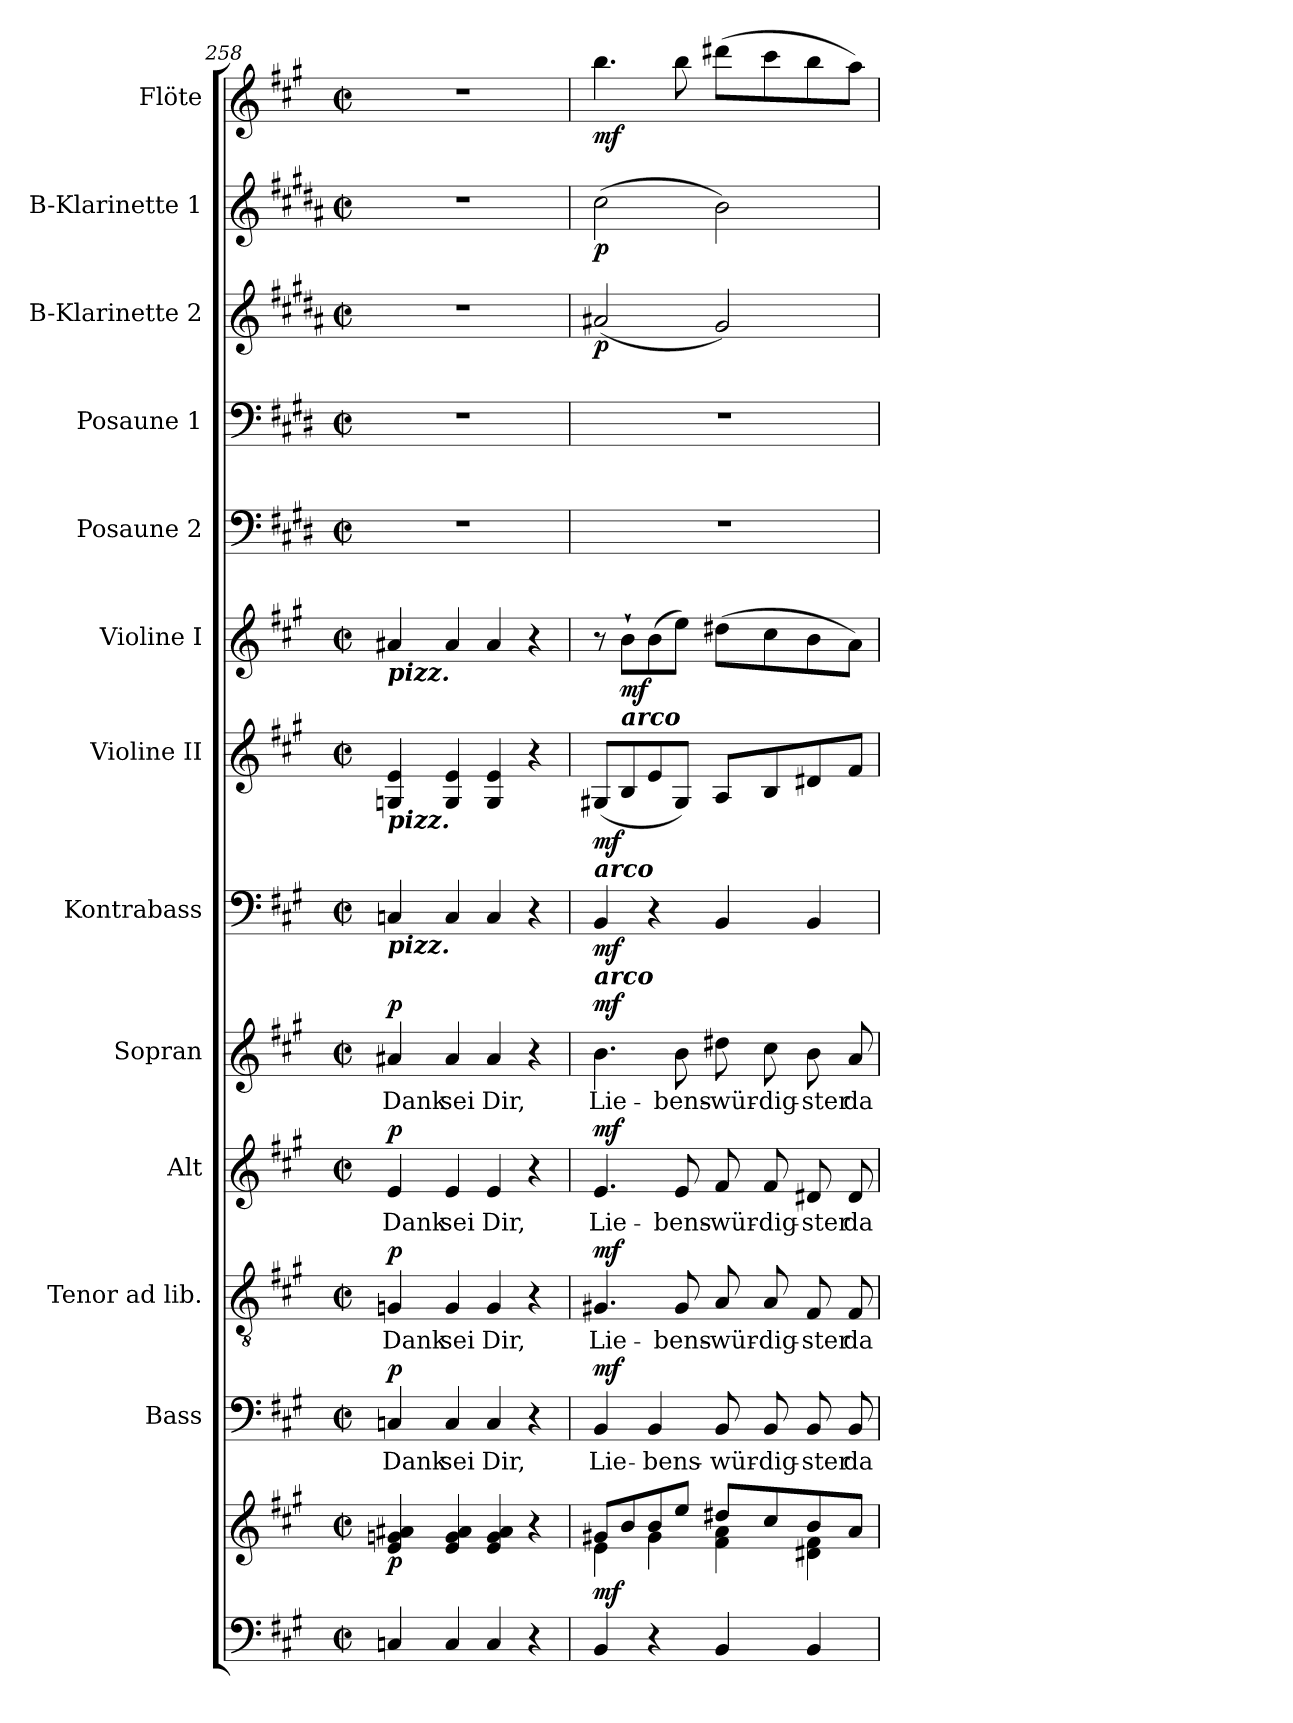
**kern	**kern	**dynam	**kern	**text	**dynam	**kern	**text	**dynam	**kern	**text	**dynam	**kern	**text	**dynam	**kern	**dynam	**kern	**dynam	**kern	**dynam	**kern	**kern	**kern	**dynam	**kern	**dynam	**kern	**dynam
*part13	*part13	*part13	*part12	*part12	*part12	*part11	*part11	*part11	*part10	*part10	*part10	*part9	*part9	*part9	*part8	*part8	*part7	*part7	*part6	*part6	*part5	*part4	*part3	*part3	*part2	*part2	*part1	*part1
*staff14	*staff13	*staff13/14	*staff12	*staff12	*staff12	*staff11	*staff11	*staff11	*staff10	*staff10	*staff10	*staff9	*staff9	*staff9	*staff8	*staff8	*staff7	*staff7	*staff6	*staff6	*staff5	*staff4	*staff3	*staff3	*staff2	*staff2	*staff1	*staff1
*	*	*	*I"Bass	*	*	*I"Tenor ad lib.	*	*	*I"Alt	*	*	*I"Sopran	*	*	*I"Kontrabass	*	*I"Violine II	*	*I"Violine I	*	*I"Posaune 2	*I"Posaune 1	*I"B-Klarinette 2	*	*I"B-Klarinette 1	*	*I"Flöte	*
*	*	*	*I'B.	*	*	*I'T.	*	*	*I'A.	*	*	*I'S.	*	*	*I'Kb.	*	*I'Vl. II	*	*I'Vl. I	*	*I'Pos 2	*I'Pos. 1	*I'B Kl. 2	*	*I'B Kl. 1	*	*I'Fl.	*
!!LO:PB:g=z
*clefF4	*clefG2	*	*clefF4	*	*	*clefGv2	*	*	*clefG2	*	*	*clefG2	*	*	*clefF4	*	*clefG2	*	*clefG2	*	*clefF4	*clefF4	*clefG2	*	*clefG2	*	*clefG2	*
*	*	*	*	*	*	*	*	*	*	*	*	*	*	*	*ITrd7c12	*	*	*	*	*	*ITrd4c7	*ITrd4c7	*ITrd1c2	*	*ITrd1c2	*	*	*
*k[f#c#g#]	*k[f#c#g#]	*	*k[f#c#g#]	*	*	*k[f#c#g#]	*	*	*k[f#c#g#]	*	*	*k[f#c#g#]	*	*	*k[f#c#g#]	*	*k[f#c#g#]	*	*k[f#c#g#]	*	*k[f#c#g#]	*k[f#c#g#]	*k[f#c#g#]	*	*k[f#c#g#]	*	*k[f#c#g#]	*
*A:	*A:	*	*A:	*	*	*A:	*	*	*A:	*	*	*A:	*	*	*A:	*	*A:	*	*A:	*	*A:	*A:	*A:	*	*A:	*	*A:	*
*M2/2	*M2/2	*	*M2/2	*	*	*M2/2	*	*	*M2/2	*	*	*M2/2	*	*	*M2/2	*	*M2/2	*	*M2/2	*	*M2/2	*M2/2	*M2/2	*	*M2/2	*	*M2/2	*
*met(c|)	*met(c|)	*	*met(c|)	*	*	*met(c|)	*	*	*met(c|)	*	*	*met(c|)	*	*	*met(c|)	*	*met(c|)	*	*met(c|)	*	*met(c|)	*met(c|)	*met(c|)	*	*met(c|)	*	*met(c|)	*
=258	=258	=258	=258	=258	=258	=258	=258	=258	=258	=258	=258	=258	=258	=258	=258	=258	=258	=258	=258	=258	=258	=258	=258	=258	=258	=258	=258	=258
!	!	!	!	!	!	!	!	!	!	!	!	!	!	!	!	!	!	!	!LO:TX:b:Bi:t=pizz.	!	!	!	!	!	!	!	!	!
!	!	!	!	!	!	!	!	!	!	!	!	!	!	!	!	!	!LO:TX:b:Bi:t=pizz.	!	!	!	!	!	!	!	!	!	!	!
!	!	!	!	!	!	!	!	!	!	!	!	!	!	!	!LO:TX:b:Bi:t=pizz.	!	!	!	!	!	!	!	!	!	!	!	!	!
!	!	!LO:DY:b	!	!LO:LY:b	!LO:DY:a	!	!LO:LY:b	!LO:DY:a	!	!LO:LY:b	!LO:DY:a	!	!LO:LY:b	!LO:DY:a	!	!	!	!	!	!	!	!	!	!	!	!	!	!
4Cn/	4e/ 4gn/ 4a#X/	p	4Cn/	Dank	p	4Gn/	Dank	p	4e/	Dank	p	4a#X/	Dank	p	4CCn/	.	4Gn/ 4e/	.	4a#X/	.	1r	1r	1r	.	1r	.	1r	.
!	!	!	!	!LO:LY:b	!	!	!LO:LY:b	!	!	!LO:LY:b	!	!	!LO:LY:b	!	!	!	!	!	!	!	!	!	!	!	!	!	!	!
4C/	4e/ 4g/ 4a#/	.	4C/	sei	.	4G/	sei	.	4e/	sei	.	4a#/	sei	.	4CC/	.	4G/ 4e/	.	4a#/	.	.	.	.	.	.	.	.	.
!	!	!	!	!LO:LY:b	!	!	!LO:LY:b	!	!	!LO:LY:b	!	!	!LO:LY:b	!	!	!	!	!	!	!	!	!	!	!	!	!	!	!
4C/	4e/ 4g/ 4a#/	.	4C/	Dir,	.	4G/	Dir,	.	4e/	Dir,	.	4a#/	Dir,	.	4CC/	.	4G/ 4e/	.	4a#/	.	.	.	.	.	.	.	.	.
4r	4r	.	4r	.	.	4r	.	.	4r	.	.	4r	.	.	4r	.	4r	.	4r	.	.	.	.	.	.	.	.	.
=259	=259	=259	=259	=259	=259	=259	=259	=259	=259	=259	=259	=259	=259	=259	=259	=259	=259	=259	=259	=259	=259	=259	=259	=259	=259	=259	=259	=259
*	*^	*	*	*	*	*	*	*	*	*	*	*	*	*	*	*	*	*	*	*	*	*	*	*	*	*	*	*
!	!	!	!	!	!	!	!	!	!	!	!	!	!	!	!	!	!	!LO:TX:b:Bi:t=arco	!	!	!	!	!	!	!	!	!	!	!
!	!	!	!	!	!	!	!	!	!	!	!	!	!	!	!	!LO:TX:b:Bi:t=arco	!	!	!	!	!	!	!	!	!	!	!	!	!
!	!	!	!LO:DY:b	!	!LO:LY:b	!LO:DY:a	!	!LO:LY:b	!LO:DY:a	!	!LO:LY:b	!LO:DY:a	!	!LO:LY:b	!LO:DY:a	!	!LO:DY:b	!	!LO:DY:b	!	!	!	!	!	!LO:DY:b	!	!LO:DY:b	!	!LO:DY:b
4BB/	8g#X/L	4e\	mf	4BB/	Lie-	mf	4.G#X/	Lie-	mf	4.e/	Lie-	mf	4.b\	Lie-	mf	4BBB/	mf	(<8G#X/L	mf	8r	.	1r	1r	(<2g#X/	p	(>2b\	p	4.bb\	mf
!	!	!	!	!	!	!	!	!	!	!	!	!	!	!	!	!	!	!	!	!LO:TX:b:Bi:t=arco	!	!	!	!	!	!	!	!	!
!	!	!	!	!	!	!	!	!	!	!	!	!	!	!	!	!	!	!	!	!	!LO:DY:b	!	!	!	!	!	!	!	!
.	8b/	.	.	.	.	.	.	.	.	.	.	.	.	.	.	.	.	8B/	.	8b`>\L	mf	.	.	.	.	.	.	.	.
!	!	!	!	!	!LO:LY:b	!	!	!	!	!	!	!	!	!	!	!	!	!	!	!	!	!	!	!	!	!	!	!	!
4r	8b/	4g#\	.	4BB/	-bens-	.	.	.	.	.	.	.	.	.	.	4r	.	8e/	.	(>8b\	.	.	.	.	.	.	.	.	.
!	!	!	!	!	!	!	!	!LO:LY:b	!	!	!LO:LY:b	!	!	!LO:LY:b	!	!	!	!	!	!	!	!	!	!	!	!	!	!	!
.	8ee/J	.	.	.	.	.	8G#/	-bens-	.	8e/	-bens-	.	8b\	-bens-	.	.	.	8G#/J)	.	8ee\J)	.	.	.	.	.	.	.	8bb\	.
!	!	!	!	!	!LO:LY:b	!	!	!LO:LY:b	!	!	!LO:LY:b	!	!	!LO:LY:b	!	!	!	!	!	!	!	!	!	!	!	!	!	!	!
4BB/	8dd#X/L	4f#\ 4a\	.	8BB/	-wür-	.	8A/	-wür-	.	8f#/	-wür-	.	8dd#X\	-wür-	.	4BBB/	.	8A/L	.	(>8dd#X\L	.	.	.	2f#/)	.	2a\)	.	(>8ddd#X\L	.
!	!	!	!	!	!LO:LY:b	!	!	!LO:LY:b	!	!	!LO:LY:b	!	!	!LO:LY:b	!	!	!	!	!	!	!	!	!	!	!	!	!	!	!
.	8cc#/	.	.	8BB/	-dig-	.	8A/	-dig-	.	8f#/	-dig-	.	8cc#\	-dig-	.	.	.	8B/	.	8cc#\	.	.	.	.	.	.	.	8ccc#\	.
!	!	!	!	!	!LO:LY:b	!	!	!LO:LY:b	!	!	!LO:LY:b	!	!	!LO:LY:b	!	!	!	!	!	!	!	!	!	!	!	!	!	!	!
4BB/	8b/	4d#X\ 4f#\	.	8BB/	-ster	.	8F#/	-ster	.	8d#X/	-ster	.	8b\	-ster	.	4BBB/	.	8d#X/	.	8b\	.	.	.	.	.	.	.	8bb\	.
!	!	!	!	!	!LO:LY:b	!	!	!LO:LY:b	!	!	!LO:LY:b	!	!	!LO:LY:b	!	!	!	!	!	!	!	!	!	!	!	!	!	!	!
.	8a/J	.	.	8BB/	da-	.	8F#/	da-	.	8d#/	da-	.	8a/	da-	.	.	.	8f#/J	.	8a\J)	.	.	.	.	.	.	.	8aa\J)	.
*	*v	*v	*	*	*	*	*	*	*	*	*	*	*	*	*	*	*	*	*	*	*	*	*	*	*	*	*	*	*
=	=	=	=	=	=	=	=	=	=	=	=	=	=	=	=	=	=	=	=	=	=	=	=	=	=	=	=	=
*-	*-	*-	*-	*-	*-	*-	*-	*-	*-	*-	*-	*-	*-	*-	*-	*-	*-	*-	*-	*-	*-	*-	*-	*-	*-	*-	*-	*-
